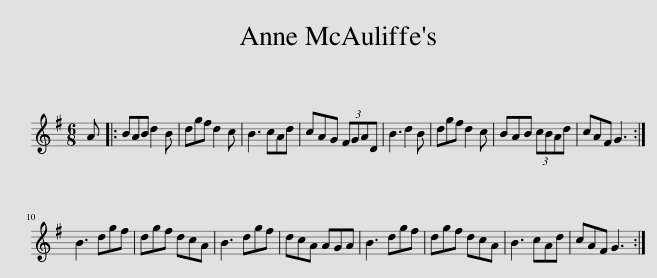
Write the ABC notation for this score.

X:1
L:1/8
M:6/8
I:linebreak $
K:G
V:1 treble
V:1
 A |: BAB d2 B | dgf d2 c | B3 cAd | cAG (3FGAD | %5
 B3 d2 B | dgf d2 c | BAB (3cBAd | cAF G3 :|$ B3 dgf | %10
 dgf dcA | B3 dgf | dcA AGA | B3 dgf | dgf dcA | %15
 B3 cAd | cAF G3 :| %17
